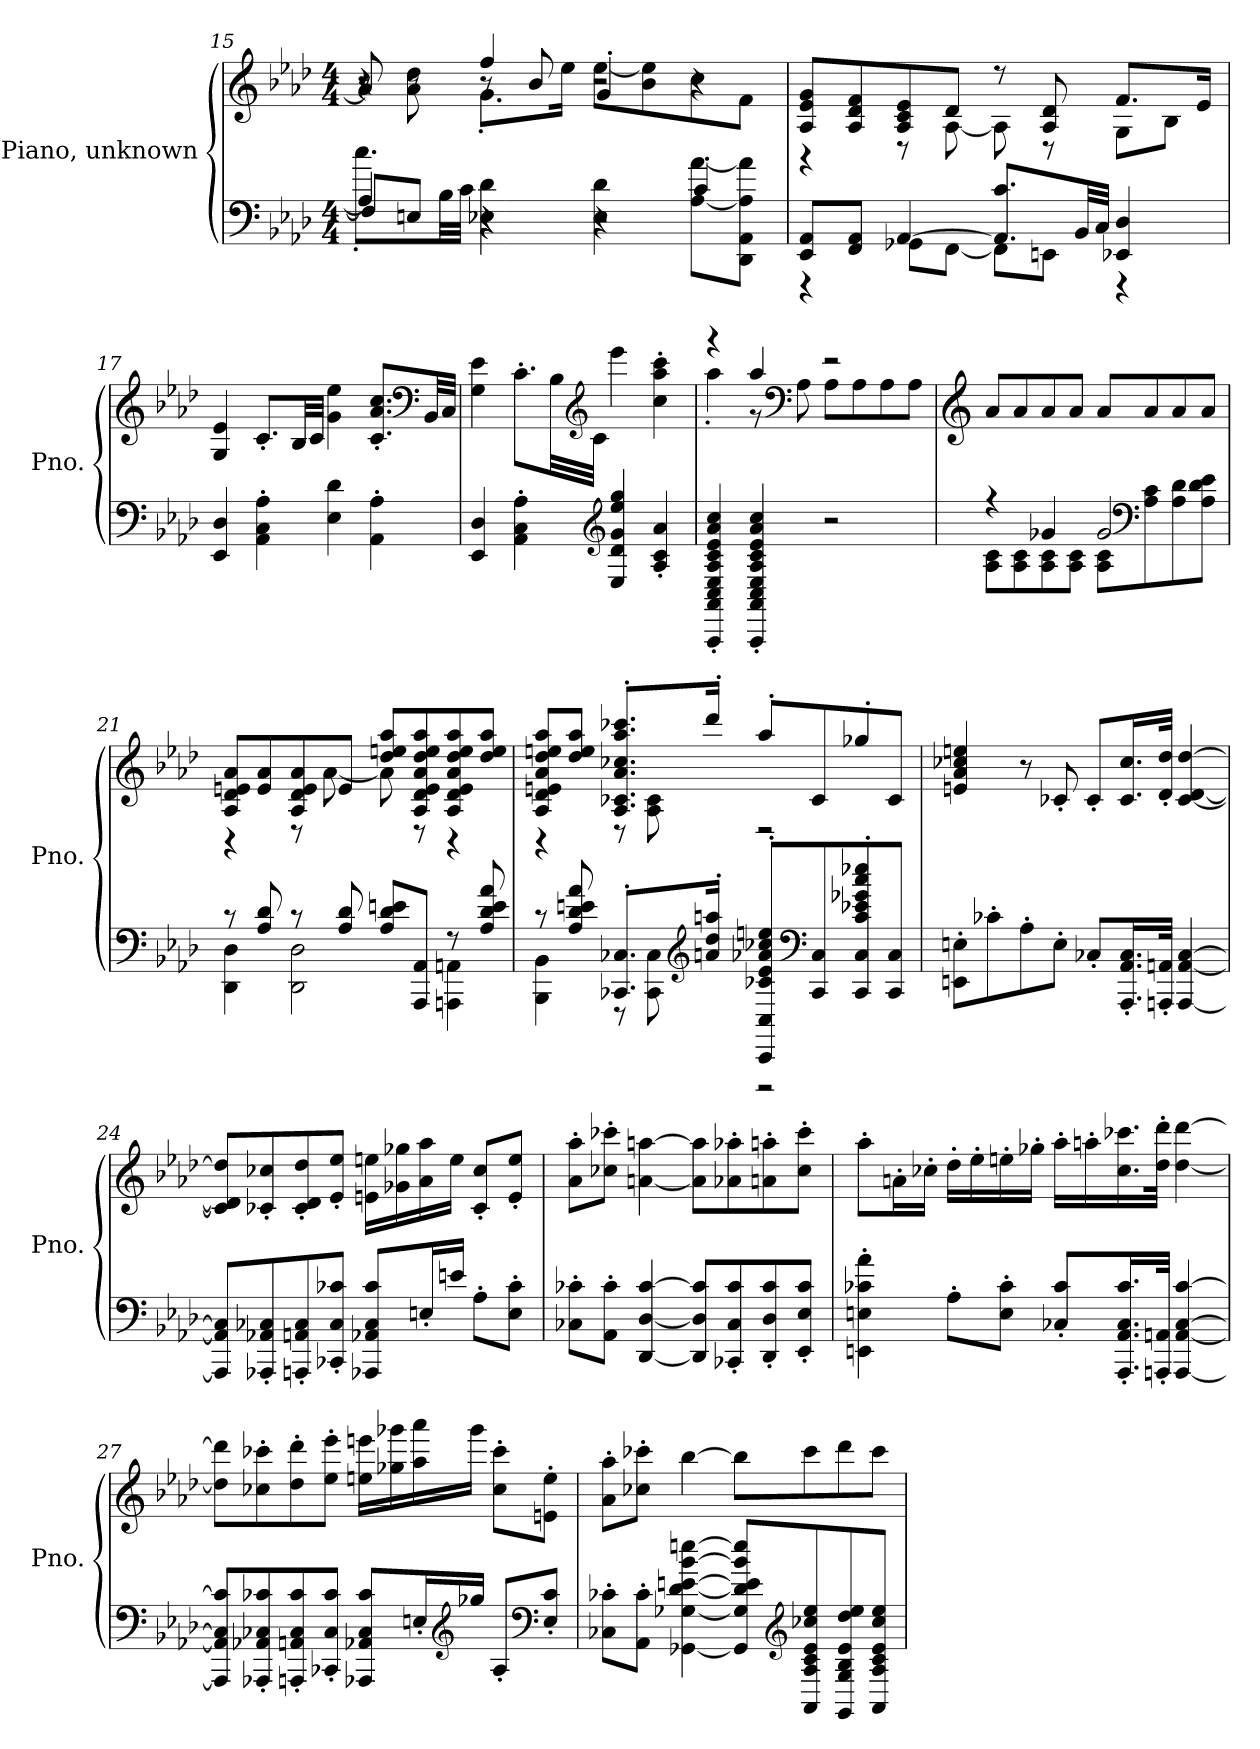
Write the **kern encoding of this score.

**kern	**kern
*part1	*part1
*staff2	*staff1
*I"Piano, unknown	*
*I'Pno.	*
!!LO:LB:g=z
*clefF4	*clefG2
*k[b-e-a-d-]	*k[b-e-a-d-]
*M4/4	*M4/4
=15	=15
*^	*^
*	*^	*	*^
4A-/]	8.cc'\L	8F/L]	4r	8r	8a-/]
.	.	8En/J	.	8a-\ 8dd-\	8r
.	32B-\LL	.	.	.	.
.	32c\JJJ	.	.	.	.
4r	4E-X\ 4d-\	4r	4ff/	8.g'\L	8r
.	.	.	.	.	8b-/
.	.	.	.	16ee-\Jk	.
2r	4E-\ 4d-\	4r	2r	[8ee-\L	4g'/
.	.	.	.	8b-\ 8ee-\]	.
.	[8A-\ [8a-\L	4c'/	.	8cc\	4r
.	8DD-\ 8AA-\ 8A-\] 8a-\]J	.	.	8f\J	.
*	*v	*v	*	*	*
*	*	*	*v	*v
=16	=16	=16	=16
8EE-/ 8AA-/L	4r	8A-/ 8e-/ 8g/L	4r
8FF/ 8AA-/J	.	8A-/ 8d-/ 8f/	.
[4AA-/	8GG-X\L	8A-/ 8c/ 8e-/	8r
.	[8FF\J	8d-/J	[8A-\
8.AA-/] 8.c/L	8FF\L]	8r	8A-\]
.	8EEn\J	8A-/ 8d-/	8r
32BB-/LL	.	.	.
32C/JJJ	.	.	.
4EE-X/ 4D-/	4r	8.f/L	8G\L
.	.	.	8B-\J
.	.	16e-/Jk	.
*v	*v	*	*
*	*v	*v
!!LO:PB:g=z
=17	=17
4EE-/ 4D-/	4G/ 4e-/
4AA-\' 4C\' 4A-\'	8.c'/L
.	32B-/LL
.	32c/JJJ
4E-\ 4d-\	4g\ 4ee-\
4AA-\' 4A-\'	8.c/' 8.a-/' 8.cc/'L
*	*clefF4
.	32BB-/LL
.	32C/JJJ
=18	=18
4EE-/ 4D-/	4G\ 4e-\
4AA-\' 4C\' 4A-\'	8.c'\L
.	32B-\LL
*	*clefG2
.	32c\JJJ
*clefG2	*
4E-/ 4d-/ 4g/ 4ee-/ 4gg/	4eee-\
4A-/' 4c/' 4a-/'	4cc\' 4aa-\' 4ccc\'
=19	=19
*	*^
4AAA-/' 4AA-/' 4C/' 4E-/' 4A-/' 4c/' 4e-/' 4a-/' 4cc/'	4r	4aa-'\
4AAA-/' 4AA-/' 4C/' 4E-/' 4A-/' 4c/' 4e-/' 4a-/' 4cc/'	4aa-/	8r
*	*clefF4	*
.	.	8A-\
2r	2r	8A-\L
.	.	8A-\
.	.	8A-\
.	.	8A-\J
*	*v	*v
!!LO:LB:g=z
=20	=20
*	*clefG2
*^	*
4r	8A-\ 8c\L	8a-/L
.	8A-\ 8c\	8a-/
4g-X/	8A-\ 8c\	8a-/
.	8A-\ 8c\J	8a-/J
2g-/	8A-\ 8c\L	8a-/L
*clefF4	*	*
.	8A-\ 8c\	8a-/
.	8A-\ 8d-\	8a-/
.	8A-\ 8d-\ 8e-\J	8a-/J
=21	=21	=21
*	*	*^
8r	4DD-\ 4D-\	8A-/ 8d-/ 8en/ 8a-/L	4r
8A-/ 8d-/	.	8e/ 8a-/	.
8r	2DD-\ 2D-\	8A-/ 8d-/ 8e/ 8a-/	8r
8A-/ 8d-/	.	8e/J	[8a-\
8A-/ 8d-/ 8en/L	.	8dd-/ 8een/ 8aa-/L	8a-\]
8AAA-/ 8AA-/J	.	8A-/ 8d-/ 8e/ 8a-/ 8dd-/ 8ee/ 8aa-/	8r
8r	4AAAn\ 4AAn\	8A-/ 8d-/ 8e/ 8a-/ 8dd-/ 8ee/ 8aa-/	4r
8A-/ 8d-/ 8e/ 8a-/	.	8dd-/ 8ee/ 8aa-/J	.
!!LO:LB:g=z	!!
=22	=22	=22	=22
8r	4BBB-\ 4BB-\	8A-/ 8d-/ 8en/ 8a-/ 8dd-/ 8een/ 8aa-/L	4r
8A-/ 8d-/ 8en/ 8a-/	.	8dd-/ 8ee/ 8aa-/J	.
8.CC-X/' 8.C-X/'L	8r	8.A-/' 8.c-X/' 8.a-/' 8.cc-X/' 8.aa-/' 8.ccc-X/'L	8r
.	8CC-\ 8C-\	.	8A-\ 8c-\
*clefG2	*	*	*
16an/' 16dd-/' 16aan/'Jk	.	16ddd-'/Jk	.
8CC-/' 8C-/' 8c-X/' 8e/' 8a-X/' 8cc-X/' 8een/'L	2r	8aa-'/L	2r
*clefF4	*	*	*
8CC-/ 8C-/	.	8c-/	.
8CC-/' 8C-/' 8c-/' 8e-X/' 8g-X/' 8cc-/' 8ee-X/'	.	8gg-X'/	.
8CC-/ 8C-/J	.	8c-/J	.
*v	*v	*	*
*	*v	*v
=23	=23
8EEn\' 8En\'L	4en/ 4a-/ 4cc-X/ 4een/
8c-X'\	.
8A-'\	8r
8E'\J	8c-X'/
8C-X'/L	8c-'/L
16.AAA-/' 16.AA-/' 16.C-/'L	16.c-/ 16.cc-/L
32AAAn/' 32AAn/'JJk	32d-/' 32dd-/'JJk
[4AAA/ [4AA/ [4C-/	[4c-/ [4d-/ [4dd-/
!!LO:LB:g=z
=24	=24
8AAA/] 8AA/] 8C-/]L	8c-/] 8d-/] 8dd-/]L
8AAA-X/' 8AA-X/' 8C-X/'	8c-X/' 8cc-X/'
8AAAn/' 8AAn/' 8C-/'	8c-/' 8d-/' 8dd-/'
8CC-X/' 8C-/' 8c-X/'J	8e-/' 8ee-/'J
8AAA-X/ 8AA-X/ 8C-/ 8c-/L	16en\ 16een\LL
.	16g-X\ 16gg-X\
16En'/L	16a-\ 16aa-\
16en/JJ	16ee\JJ
8A-'\L	8c-/' 8cc-/'L
8E\' 8c-\'J	8e/' 8ee/'J
=25	=25
8C-X\' 8c-X\'L	8a-\' 8aa-\'L
8AA-\' 8c-\'J	8cc-X\' 8ccc-X\'J
[4DD-/ [4D-/ [4c-/	[4an\ [4aan\
8DD-/] 8D-/] 8c-/]L	8a\] 8aa\]L
8CC-X/' 8C-/' 8c-/'	8a-X\' 8aa-X\'
8DD-/' 8D-/' 8c-/'	8an\' 8aan\'
8EE-/' 8E-/' 8c-/'J	8cc-\' 8ccc-\'J
!!LO:LB:g=z
=26	=26
4EEn\' 4En\' 4c-X\' 4a-\'	8aa-'\L
.	16an'\L
.	16cc-X'\JJ
8A-'\L	16dd-'\LL
.	16ee-'\
8E\' 8c-\'J	16een'\
.	16gg-X'\JJ
8C-X/' 8c-/'L	16aa-'\LL
.	16aan'\
16.AAA-/' 16.AA-/' 16.C-/' 16.c-/'L	16.cc-\ 16.ccc-X\
32AAAn/' 32AAn/'JJk	32dd-\' 32ddd-\'JJk
[4AAA/ [4AA/ [4C-/ [4c-/	[4dd-\ [4ddd-\
=27	=27
8AAA/] 8AA/] 8C-/] 8c-/]L	8dd-\] 8ddd-\]L
8AAA-X/' 8AA-X/' 8C-X/' 8c-X/'	8cc-X\' 8ccc-X\'
8AAAn/' 8AAn/' 8C-/' 8c-/'	8dd-\' 8ddd-\'
8CC-X/' 8C-/' 8c-/'J	8ee-\' 8eee-\'J
8AAA-X/ 8AA-X/ 8C-/ 8c-/L	16een\ 16eeen\LL
.	16gg-X\ 16ggg-X\
16En'/L	16aa-\ 16aaa-\
*clefG2	*
16gg-X/JJ	16ggg-\JJ
8A-'/L	8cc-\' 8ccc-\'L
*clefF4	*
8E/' 8c-/'J	8en\' 8ee\'J
!!LO:LB:g=z
=28	=28
8C-X\' 8c-X\'L	8a-\' 8aa-\'L
8AA-\' 8c-\'J	8cc-X\' 8ccc-X\'J
[4GG-X\ [4G-X\ [4d-\ [4en\ [4b-\ [4een\	[4bb-\
8GG-/] 8G-/] 8d-/] 8e/] 8b-/] 8ee/]L	8bb-\L]
*clefG2	*
8AA-/ 8A-/ 8c-/ 8e/ 8cc-X/ 8ee/	8ccc-\
8GG-/ 8G-/ 8B-/ 8e/ 8dd-/ 8ee/	8ddd-\
8AA-/ 8A-/ 8c-/ 8e/ 8cc-/ 8ee/J	8ccc-\J
=	=
*-	*-
